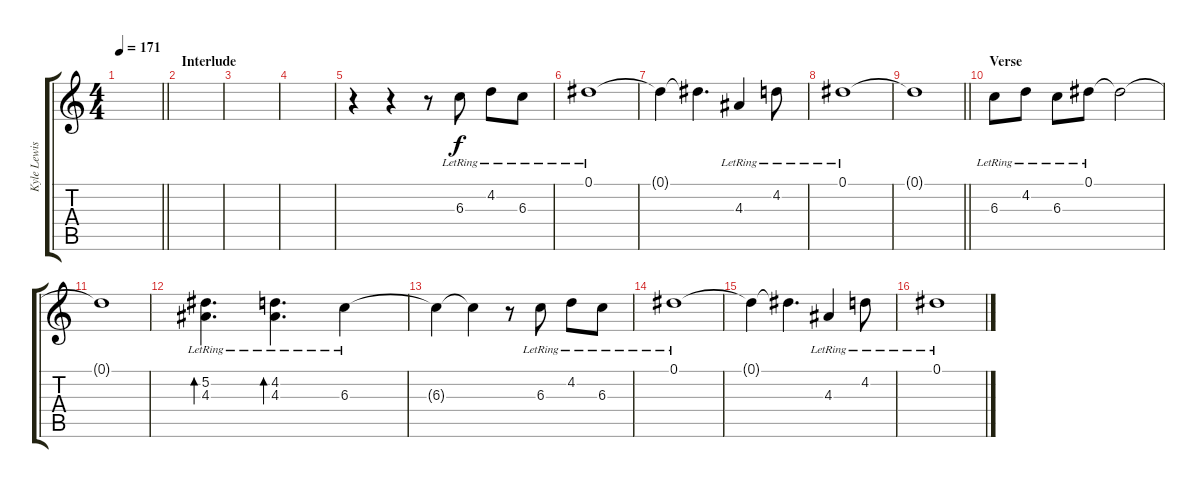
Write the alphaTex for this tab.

\track ("Kyle Lewis - Guitar" "Kyle Lewis") {instrument electricguitarclean}
\staff {score tabs}
\tuning (Eb4 Bb3 Gb3 Db3 Ab2 Eb2) {hide}
\ts (4 4)
\tempo 171
\clef g2
\barLineRight lightlight
\ks c
|
\section ("" "Interlude")
|
|
|
r.4 r.4 r.8 6.3{lr}.8 4.2{lr}.8 6.3{lr}.8 |
0.1{lr}.1 |
0.1{t}.4 0.1{t}.4{d} 4.3{lr}.4 4.2{lr}.8 |
0.1{lr}.1 |
\barLineRight lightlight
0.1{t}.1 |
\section ("" "Verse")
6.3{lr}.8 4.2{lr}.8 6.3{lr}.8 0.1{lr}.8 0.1{t}.2 |
0.1{t}.1 |
(5.2{lr} 4.3{lr}).4{d bd 120} (4.2{lr} 4.3{lr}).4{d bd 120} 6.3{lr}.4 |
6.3{t}.4 6.3{t}.4 r.8 6.3{lr}.8 4.2{lr}.8 6.3{lr}.8 |
0.1{lr}.1 |
0.1{t}.4 0.1{t}.4{d} 4.3{lr}.4 4.2{lr}.8 |
0.1{lr}.1
